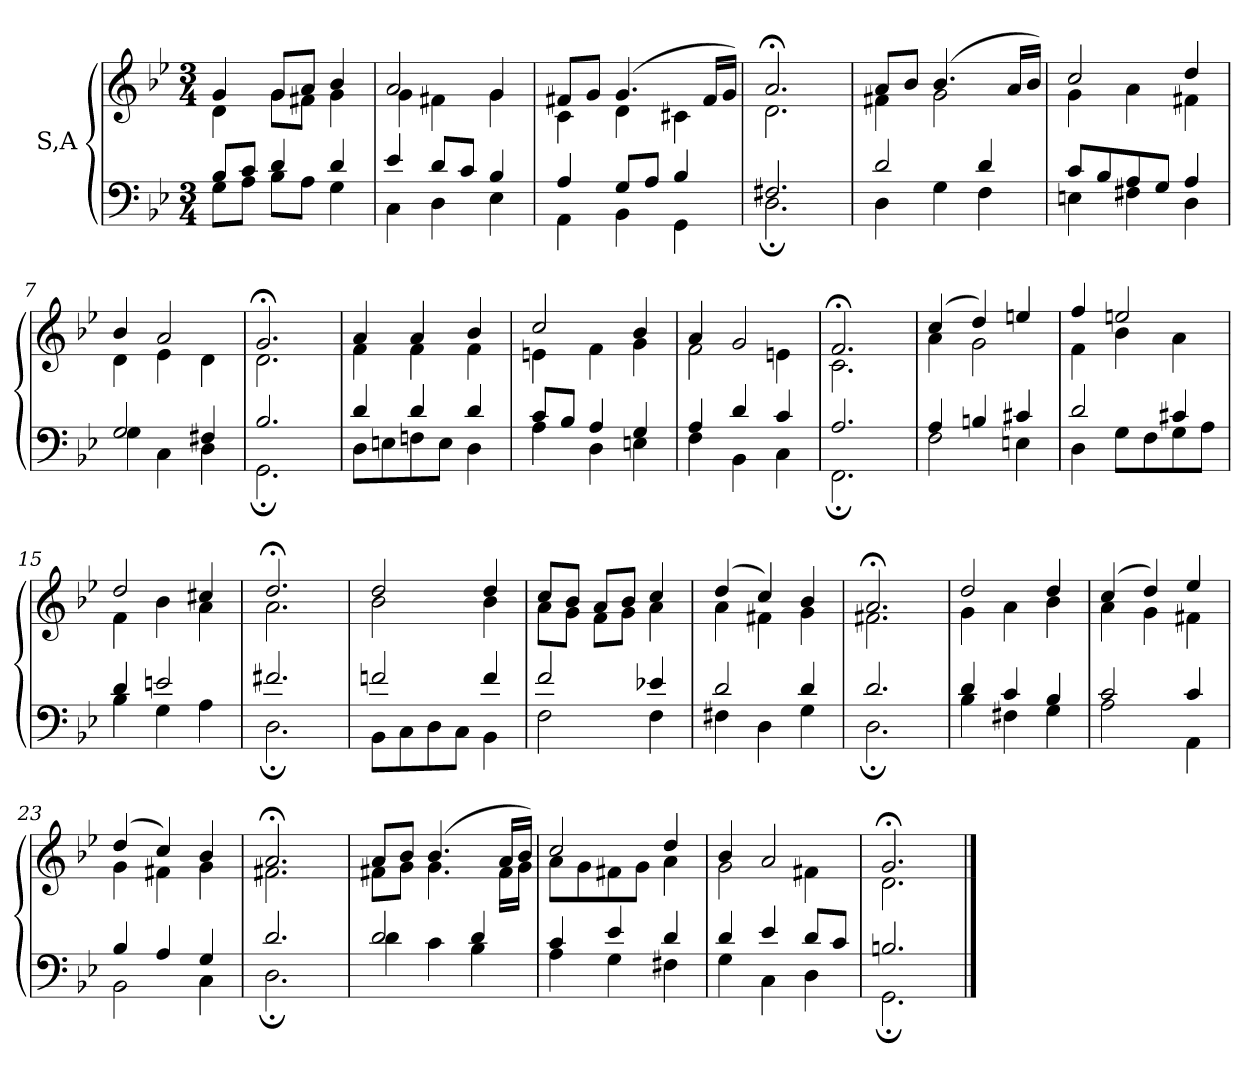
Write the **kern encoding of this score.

**kern	**kern
*part1	*part1
*staff2	*staff1
*I"S,A	*
!!LO:LB:g=z
*clefF4	*clefG2
*k[b-e-]	*k[b-e-]
*M3/4	*M3/4
=1	=1
*^	*^
8B-L	8GL	4g	4d
8cJ	8AJ	.	.
4d	8B-L	8gL	8gL
.	8AJ	8aJ	8f#XJ
4d	4G	4b-	4g
=2	=2	=2	=2
4e-	4C	2a	4g
8dL	4D	.	4f#X
8cJ	.	.	.
4B-	4E-	4g	4g
=3	=3	=3	=3
4A	4AA	8f#XL	4c
.	.	8gJ	.
8GL	4BB-	(>4.g	4d
8AJ	.	.	.
4B-	4GG	.	4c#X
.	.	16f#LL	.
.	.	16gJJ)	.
=4	=4	=4	=4
2.F#X	2.D;	2.a;<	2.d
=5	=5	=5	=5
2d	4D	8aL	4f#X
.	.	8b-J	.
.	4G	(>4.b-	2g
4d	4F	.	.
.	.	16aLL	.
.	.	16b-JJ)	.
=6	=6	=6	=6
8cL	4En	2cc	4g
8B-	.	.	.
8A	4F#X	.	4a
8GJ	.	.	.
4A	4D	4dd	4f#X
!!LO:LB:g=z	!!
=7	=7	=7	=7
2G	4G	4b-	4d
.	4C	2a	4e-
4F#X	4D	.	4d
=8	=8	=8	=8
2.B-	2.GG;	2.g;<	2.d
=9	=9	=9	=9
4d	8DL	4a	4f
.	8En	.	.
4d	8Fn	4a	4f
.	8EJ	.	.
4d	4D	4b-	4f
=10	=10	=10	=10
8cL	4A	2cc	4en
8B-J	.	.	.
4A	4D	.	4f
4G	4En	4b-	4g
=11	=11	=11	=11
4A	4F	4a	2f
4d	4BB-	2g	.
4c	4C	.	4en
=12	=12	=12	=12
2.A	2.FF;	2.f;<	2.c
=13	=13	=13	=13
4A	2F	(>4cc	4a
4Bn	.	4dd)	2g
4c#X	4En	4een	.
=14	=14	=14	=14
2d	4D	4ff	4f
.	8GL	2een	4b-
.	8F	.	.
4c#X	8G	.	4a
.	8AJ	.	.
!!LO:LB:g=z	!!
=15	=15	=15	=15
4d	4B-	2dd	4f
2en	4G	.	4b-
.	4A	4cc#X	4a
=16	=16	=16	=16
2.f#X	2.D;	2.dd;<	2.a
=17	=17	=17	=17
2fn	8BB-L	2dd	2b-
.	8C	.	.
.	8D	.	.
.	8CJ	.	.
4f	4BB-	4dd	4b-
=18	=18	=18	=18
2f	2F	8ccL	8aL
.	.	8b-J	8gJ
.	.	8aL	8fL
.	.	8b-J	8gJ
4e-X	4F	4cc	4a
=19	=19	=19	=19
2d	4F#X	(>4dd	4a
.	4D	4cc)	4f#X
4d	4G	4b-	4g
=20	=20	=20	=20
2.d	2.D;	2.a;<	2.f#X
=21	=21	=21	=21
4d	4B-	2dd	4g
4c	4F#X	.	4a
4B-	4G	4dd	4b-
!!LO:LB:g=z	!!
=22	=22	=22	=22
2c	2A	(>4cc	4a
.	.	4dd)	4g
4c	4AA	4ee-	4f#X
=23	=23	=23	=23
4B-	2BB-	(>4dd	4g
4A	.	4cc)	4f#X
4G	4C	4b-	4g
=24	=24	=24	=24
2.d	2.D;	2.a;<	2.f#X
=25	=25	=25	=25
2d	4d	8aL	8f#XL
.	.	8b-J	8gJ
.	4c	(>4.b-	4.g
4d	4B-	.	.
.	.	16aLL	16f#LL
.	.	16b-JJ)	16gJJ
=26	=26	=26	=26
4c	4A	2cc	8aL
.	.	.	8g
4e-	4G	.	8f#X
.	.	.	8gJ
4d	4F#X	4dd	4a
=27	=27	=27	=27
4d	4G	4b-	2g
4e-	4C	2a	.
8dL	4D	.	4f#X
8cJ	.	.	.
=28	=28	=28	=28
2.Bn	2.GG;	2.g;<	2.d
*v	*v	*	*
*	*v	*v
==	==
*-	*-
